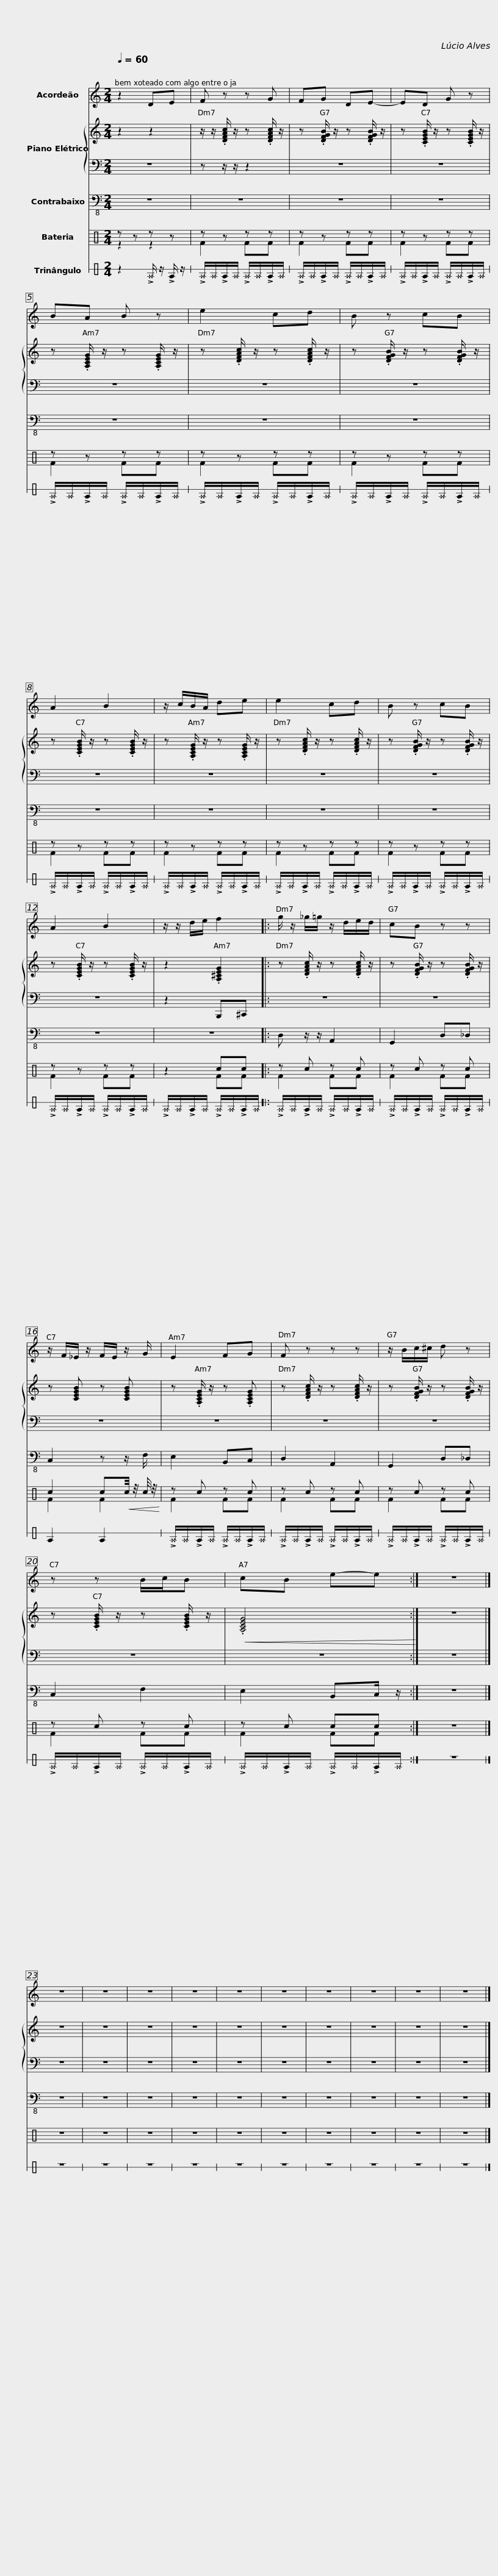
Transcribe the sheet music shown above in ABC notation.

X:1
%%score 1 { 2 | 3 } 4 ( 5 6 ) 7
L:1/8
Q:1/4=60
M:2/4
I:linebreak $
K:C
V:1 treble
V:2 treble
V:3 bass
V:4 bass-8
V:5 perc
K:none
V:6 perc
K:none
V:7 perc stafflines=1
K:none
V:1
 z2 DE |$ F z z G | FG DE- | ED G z | BA B z |$ %5
 e2 cd | B z cB | A2 B2 | z/ c/B/A/ de |$ e2 cd | %10
 B z cB | A2 B2 | z/ z/ d/e/ f2 |:$ g/ z/ _g/=g/ z/ d/e/d/ | cB z z | %15
 z/ F/_E/ z/ F/E/ z/ G/ | E2 FG |$ F z z z | z/ B/c/^c/ d z | z z B/c/B | %20
 cB e-e :|$ z4 |] z4 | z4 | z4 | %25
 z4 | z4 | z4 | z4 | z4 | %30
 z4 | z4 |] %32
V:2
 z2 z2 |$ z/ z/ .[DFAc]/ z/ z .[DFAc]/ z/ | z .[DFGB]/ z/ z .[DFGB]/ z/ | z .[CEGB]/ z/ z .[CEGB]/ z/ | z .[A,CEG]/ z/ z .[A,CEG]/ z/ |$ %5
 z .[DFAc]/ z/ z .[DFAc]/ z/ | z .[DFGB]/ z/ z .[DFGB]/ z/ | z .[CEGB]/ z/ z .[CEGB]/ z/ | z .[A,CEG]/ z/ z .[A,CEG]/ z/ |$ z .[DFAc]/ z/ z .[DFAc]/ z/ | %10
 z .[DFGB]/ z/ z .[DFGB]/ z/ | z .[CEGB]/ z/ z .[CEGB]/ z/ | z2 .[A,^CEG]2 |:$ z .[DFAc]/ z/ z .[DFAc]/ z/ | z .[DFGB]/ z/ z .[DFGB]/ z/ | %15
 z [CEGB] z [CEGB] | z .[A,CEG]/ z/ z .[A,CEG] |$ z .[DFAc]/ z/ z .[DFAc]/ z/ | z .[DFGB]/ z/ z .[DFGB]/ z/ | z .[CEGB]/ z/ z .[CEGB]/ z/ | %20
!<(! .[A,CEG]4!<)! :|$ z4 |] z4 | z4 | z4 | %25
 z4 | z4 | z4 | z4 | z4 | %30
 z4 | z4 |] %32
V:3
 z4 |$ z z/ z/ z2 | z4 | z4 | z4 |$ %5
 z4 | z4 | z4 | z4 |$ z4 | %10
 z4 | z4 | z2 B,,,^C,, |:$ z4 | z4 | %15
 z4 | z4 |$ z4 | z4 | z4 | %20
 z4 :|$ z4 |] z4 | z4 | z4 | %25
 z4 | z4 | z4 | z4 | z4 | %30
 z4 | z4 |] %32
V:4
 z4 |$ z4 | z4 | z4 | z4 |$ %5
 z4 | z4 | z4 | z4 |$ z4 | %10
 z4 | z4 | z4 |:$ D, z/ z/ A,,2 | G,,2 D,_D, | %15
 C,2 z z/ F,/ | E,2 B,,C, |$ D,2 A,,2 | G,,2 D,_D, | C,2 F,2 | %20
 E,2 B,,C,/ z/ :|$ z4 |] z4 | z4 | z4 | %25
 z4 | z4 | z4 | z4 | z4 | %30
 z4 | z4 |] %32
V:5
 z z z z |$ z z z z | z z z z | z z z z | z z z z |$ %5
 z z z z | z z z z | z z z z | z z z z |$ z z z z | %10
 z z z z | z z z z | z2 cc |:$ z c z c | z c z c | %15
 c2 c!<(!c/4 z/4 c/4 z/4!<)! | z c z c |$ z c z c | z c z c | z c z c | %20
 z c cc :|$ z4 |] z4 | z4 | z4 | %25
 z4 | z4 | z4 | z4 | z4 | %30
 z4 | z4 |] %32
V:6
 z2 z2 |$ F2 FF | F2 FF | F2 FF | F2 FF |$ %5
 F2 FF | F2 FF | F2 FF | F2 FF |$ F2 FF | %10
 F2 FF | F2 FF | z2 FF |:$ F2 FF | F2 FF | %15
 F2 F2 | F2 FF |$ F2 FF | F2 FF | F2 FF | %20
 F2 FF :|$ x4 |] x4 | x4 | x4 | %25
 x4 | x4 | x4 | x4 | x4 | %30
 x4 | x4 |] %32
V:7
 z2 !>!^E/ z/ !>!E/ z/ |$ !>!^E/^E/!>!E/^E/ !>!^E/^E/!>!E/^E/ | !>!^E/^E/!>!E/^E/ !>!^E/^E/!>!E/^E/ | !>!^E/^E/!>!E/^E/ !>!^E/^E/!>!E/^E/ | !>!^E/^E/!>!E/^E/ !>!^E/^E/!>!E/^E/ |$ %5
 !>!^E/^E/!>!E/^E/ !>!^E/^E/!>!E/^E/ | !>!^E/^E/!>!E/^E/ !>!^E/^E/!>!E/^E/ | !>!^E/^E/!>!E/^E/ !>!^E/^E/!>!E/^E/ | !>!^E/^E/!>!E/^E/ !>!^E/^E/!>!E/^E/ |$ !>!^E/^E/!>!E/^E/ !>!^E/^E/!>!E/^E/ | %10
 !>!^E/^E/!>!E/^E/ !>!^E/^E/!>!E/^E/ | !>!^E/^E/!>!E/^E/ !>!^E/^E/!>!E/^E/ | !>!^E/^E/!>!E/^E/ !>!^E/^E/!>!E/^E/ |:$ !>!^E/^E/!>!E/^E/ !>!^E/^E/!>!E/^E/ | !>!^E/^E/!>!E/^E/ !>!^E/^E/!>!E/^E/ | %15
 E2 E2 | !>!^E/^E/!>!E/^E/ !>!^E/^E/!>!E/^E/ |$ !>!^E/^E/!>!E/^E/ !>!^E/^E/!>!E/^E/ | !>!^E/^E/!>!E/^E/ !>!^E/^E/!>!E/^E/ | !>!^E/^E/!>!E/^E/ !>!^E/^E/!>!E/^E/ | %20
 !>!^E/^E/!>!E/^E/ !>!^E/^E/!>!E/^E/ :|$ z4 |] z4 | z4 | z4 | %25
 z4 | z4 | z4 | z4 | z4 | %30
 z4 | z4 |] %32
